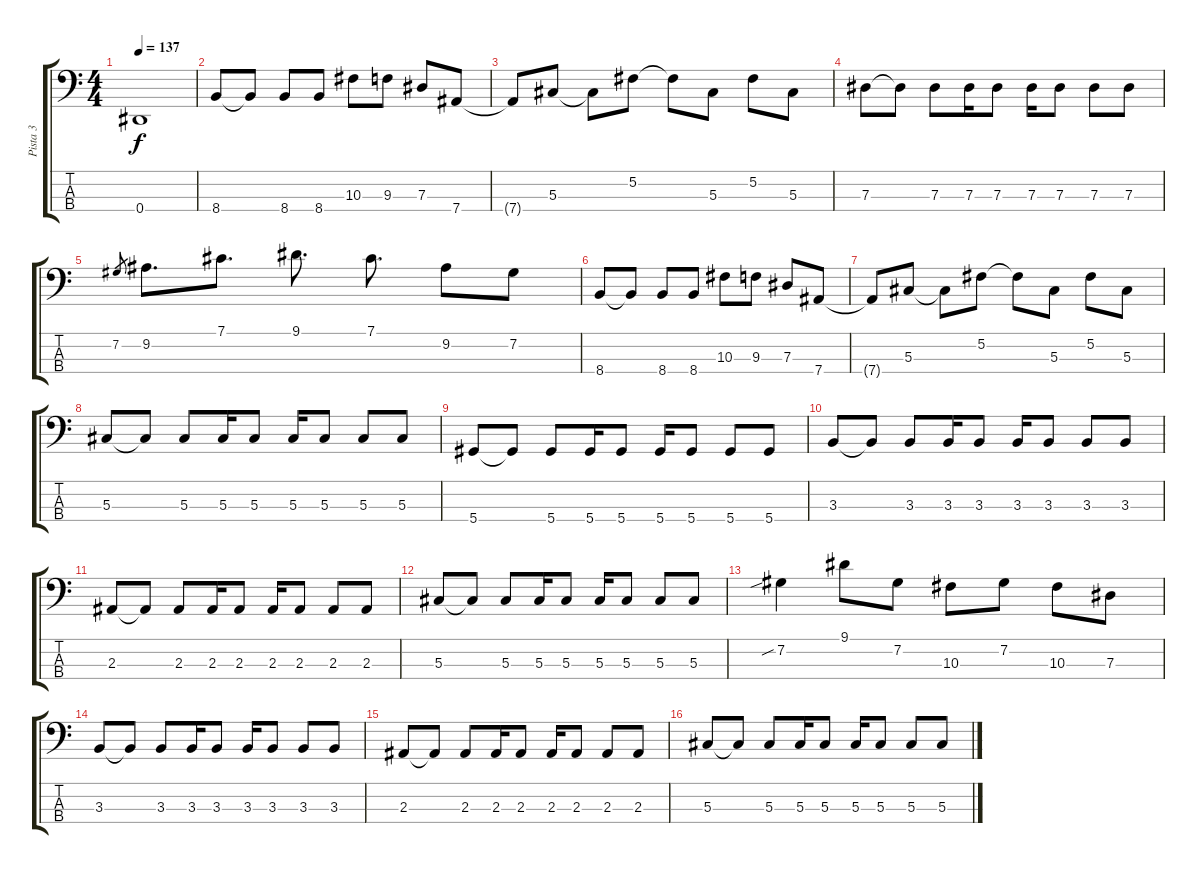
\track ("Pista 3" "Pista 3") {instrument electricbassfinger}
\staff {score tabs}
\tuning (Gb2 Db2 Ab1 Eb1) {hide}
\ts (4 4)
\tempo 137
\clef f4
\ks c
0.4{t}.1{dy f} |
8.4.8 8.4{t}.8 8.4.8 8.4.8 10.3.8 9.3.8 7.3.8 7.4.8 |
7.4{t}.8 5.3.8 5.3{t}.8 5.2.8 5.2{t}.8 5.3.8 5.2.8 5.3.8 |
7.3.8 7.3{t}.8 7.3.8 7.3.16 7.3.8 7.3.16 7.3.8 7.3.8 7.3.8 |
7.2.8{gr} 9.2.8{d} 7.1.8{d} 9.1.8{d} 7.1.8{d} 9.2.8 7.2.8 |
8.4.8 8.4{t}.8 8.4.8 8.4.8 10.3.8 9.3.8 7.3.8 7.4.8 |
7.4{t}.8 5.3.8 5.3{t}.8 5.2.8 5.2{t}.8 5.3.8 5.2.8 5.3.8 |
5.3.8 5.3{t}.8 5.3.8 5.3.16 5.3.8 5.3.16 5.3.8 5.3.8 5.3.8 |
5.4.8 5.4{t}.8 5.4.8 5.4.16 5.4.8 5.4.16 5.4.8 5.4.8 5.4.8 |
3.3.8 3.3{t}.8 3.3.8 3.3.16 3.3.8 3.3.16 3.3.8 3.3.8 3.3.8 |
2.3.8 2.3{t}.8 2.3.8 2.3.16 2.3.8 2.3.16 2.3.8 2.3.8 2.3.8 |
5.3.8 5.3{t}.8 5.3.8 5.3.16 5.3.8 5.3.16 5.3.8 5.3.8 5.3.8 |
7.2{sib}.4 9.1.8 7.2.8 10.3.8 7.2.8 10.3.8 7.3.8 |
3.3.8 3.3{t}.8 3.3.8 3.3.16 3.3.8 3.3.16 3.3.8 3.3.8 3.3.8 |
2.3.8 2.3{t}.8 2.3.8 2.3.16 2.3.8 2.3.16 2.3.8 2.3.8 2.3.8 |
5.3.8 5.3{t}.8 5.3.8 5.3.16 5.3.8 5.3.16 5.3.8 5.3.8 5.3.8
